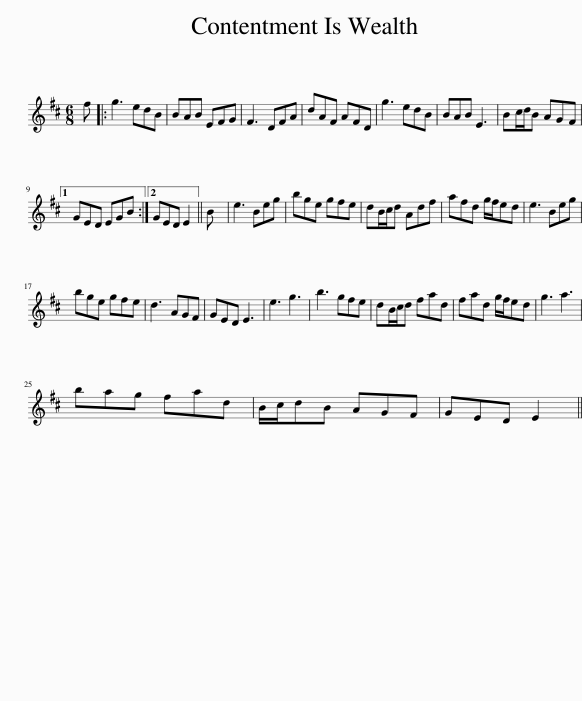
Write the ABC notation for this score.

X:1
L:1/8
M:6/8
I:linebreak $
K:D
V:1 treble
V:1
 f |: g3 edB | BAB EFG | F3 DFA | dAF AFD | %5
 g3 edB | BAB E3 | Bc/d/B AGF |1$ GED EGB :|2 GED E2 || %10
 B | e3 Beg | bge gfe | dB/c/d Adf | afd g/f/ed | %15
 e3 Beg |$ bge gfe | d3 AGF | GED E3 | e3 g3 | %20
 b3 gfe | dB/c/d fad | fad g/f/ed | g3 a3 |$ bag fad | %25
 B/c/dB AGF | GED E2 || %27
